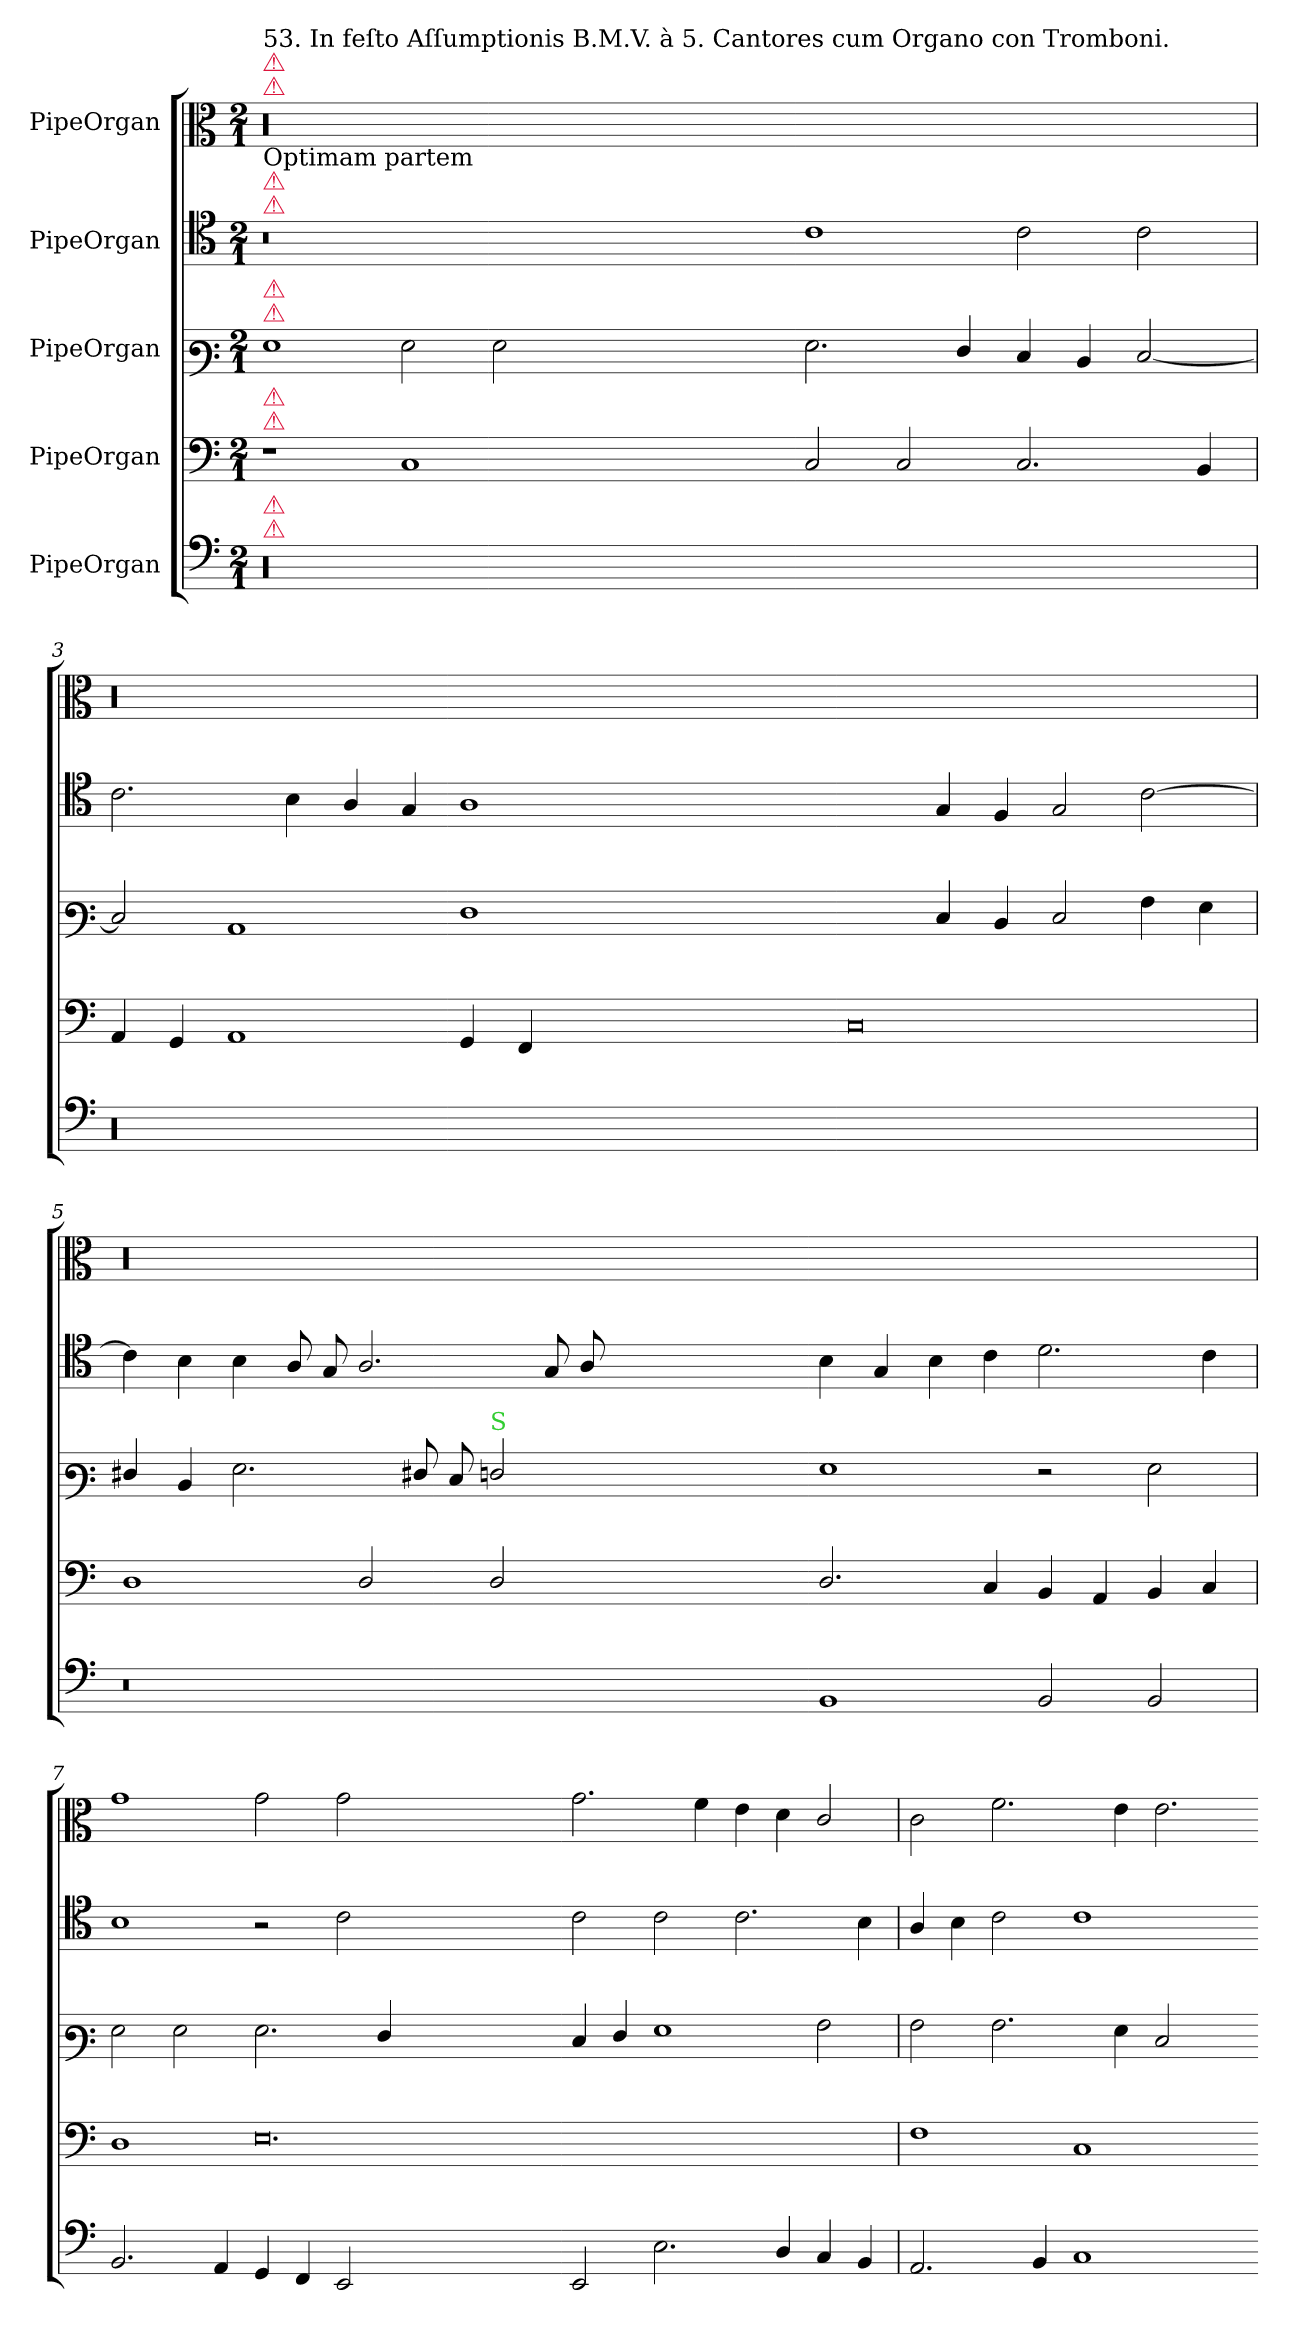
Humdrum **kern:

**kern	**kern	**kern	**kern	**kern
*part5	*part4	*part3	*part2	*part1
*staff5	*staff4	*staff3	*staff2	*staff1
*I"PipeOrgan	*I"PipeOrgan	*I"PipeOrgan	*I"PipeOrgan	*I"PipeOrgan
*clefF5	*clefF4	*clefF3	*clefC4	*clefC3
*k[]	*k[]	*k[]	*k[]	*k[]
*C:ion	*C:ion	*C:ion	*C:ion	*C:ion
*M2/1	*M2/1	*M2/1	*M2/1	*M2/1
=1	=1	=1	=1	=1
!	!	!	!	!LO:TX:a:color=crimson:t=⚠
!	!	!	!	!LO:TX:a:color=crimson:t=⚠
!	!	!	!	!LO:TX:a:t=53. In feſto Aſſumptionis B.M.V. à 5. Cantores cum Organo con Tromboni.
!	!	!	!LO:TX:a:color=crimson:t=⚠	!
!	!	!	!LO:TX:a:color=crimson:t=⚠	!
!	!	!	!LO:TX:a:t=Optimam partem	!
!	!	!LO:TX:a:color=crimson:t=⚠	!	!
!	!	!LO:TX:a:color=crimson:t=⚠	!	!
!	!LO:TX:a:color=crimson:t=⚠	!	!	!
!	!LO:TX:a:color=crimson:t=⚠	!	!	!
!LO:TX:a:color=crimson:t=⚠	!	!	!	!
!LO:TX:a:color=crimson:t=⚠	!	!	!	!
00r	1r	1G	0r	00r
.	1C	2G\	.	.
.	.	2G\	.	.
.	0ryy	0ryy	0ryy	.
=2-	=2-	=2-	=2-	=2-
0ryy	2C/	2.G\	1c	0ryy
.	2C/	.	.	.
.	.	4F/	.	.
.	2.C/	4E/	2c\	.
.	.	4D/	.	.
.	.	[2E/	2c\	.
.	4BB/	.	.	.
=3	=3	=3	=3	=3
00r	4AA/	2E/]	2.c\	00r
.	4GG/	.	.	.
.	1AA	1C	.	.
.	.	.	4B\	.
.	.	.	4A/	.
.	.	.	4G/	.
.	4GG/	1F\	1A\	.
.	4FF/	.	.	.
.	0ryy	.	.	.
.	.	1.ryy	1.ryy	.
=4-	=4-	=4-	=4-	=4-
0ryy	0C	2ryy	2ryy	0ryy
.	.	4E/	4G/	.
.	.	4D/	4F/	.
.	.	2E/	2G/	.
.	.	4A\	[2c\	.
.	.	4G\	.	.
=5	=5	=5	=5	=5
0r	1D	4F#X/	4c!]	00r
.	.	4D/	4B\	.
.	.	2.G\	4B\	.
.	.	.	8A/	.
.	.	.	8G/	.
.	2D/	.	2.A/	.
.	.	8F#X/	.	.
.	.	8E/	.	.
!	!	!LO:TX:a:color=limegreen:t=S	!	!
.	2D/	2Fn/	.	.
.	.	.	8G/	.
.	.	.	8A/	.
0ryy	0ryy	0ryy	0ryy	.
=6-	=6-	=6-	=6-	=6-
1GG	2.D/	1G	4B\	0ryy
.	.	.	4G/	.
.	.	.	4B\	.
.	4C/	.	4c\	.
2GG/	4BB/	2r	2.d\	.
.	4AA/	.	.	.
2GG/	4BB/	2G\	.	.
.	4C/	.	4c\	.
=7	=7	=7	=7	=7
2.GG/	1D	2G\	1B	1g
.	.	2G\	.	.
4FF/	.	.	.	.
4EE/	0.E	2.G\	2r	2g\
4DD/	.	.	.	.
2CC/	.	.	2c\	2g\
.	.	4F/	.	.
0ryy	.	0ryy	0ryy	0ryy
=8-	=8-	=8-	=8-	=8-
2CC/	0ryy	4E/	2c\	2.g\
.	.	4F/	.	.
2.C\	.	1G	2c\	.
.	.	.	.	4f\
.	.	.	2.c\	4e\
4BB/	.	.	.	4d\
4AA/	.	2A\	.	2c/
4GG/	.	.	4B\	.
=9	=9	=9	=9	=9
2.FF/	1F	2A\	4A/	2c\
.	.	.	4B\	.
.	.	2.A\	2c\	2.f\
4GG/	.	.	.	.
1AA	1C	.	1c	.
.	.	4G\	.	4e\
.	.	2E/	.	2.e\
4ryy	4ryy	4ryy	4ryy	.
=-	=-	=-	=-	=-
*-	*-	*-	*-	*-
